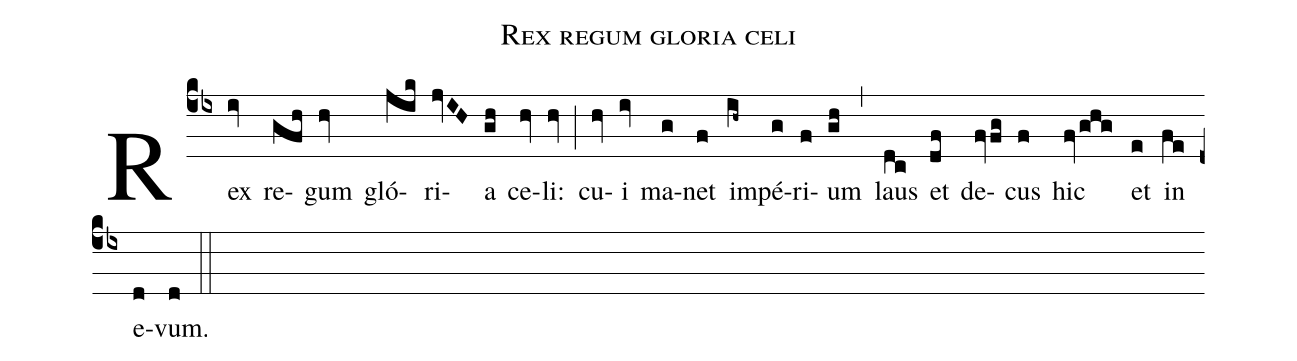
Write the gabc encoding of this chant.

name: Rex regum gloria celi;
%%
(cb4) Rex(iv) re(gfh)gum(hv) gló(jik)ri(jvIH)a(gh) ce(hv)li:(hv) (;)
cu(hv)i(iv) ma(g)net(f) im(ih~)pé(g)ri(f)um(gh) (,)
laus(dc) et(df) de(fvfg)cus(f) hic(fvghg) et(e) in(fe) e(d)vum.(d) (::)
